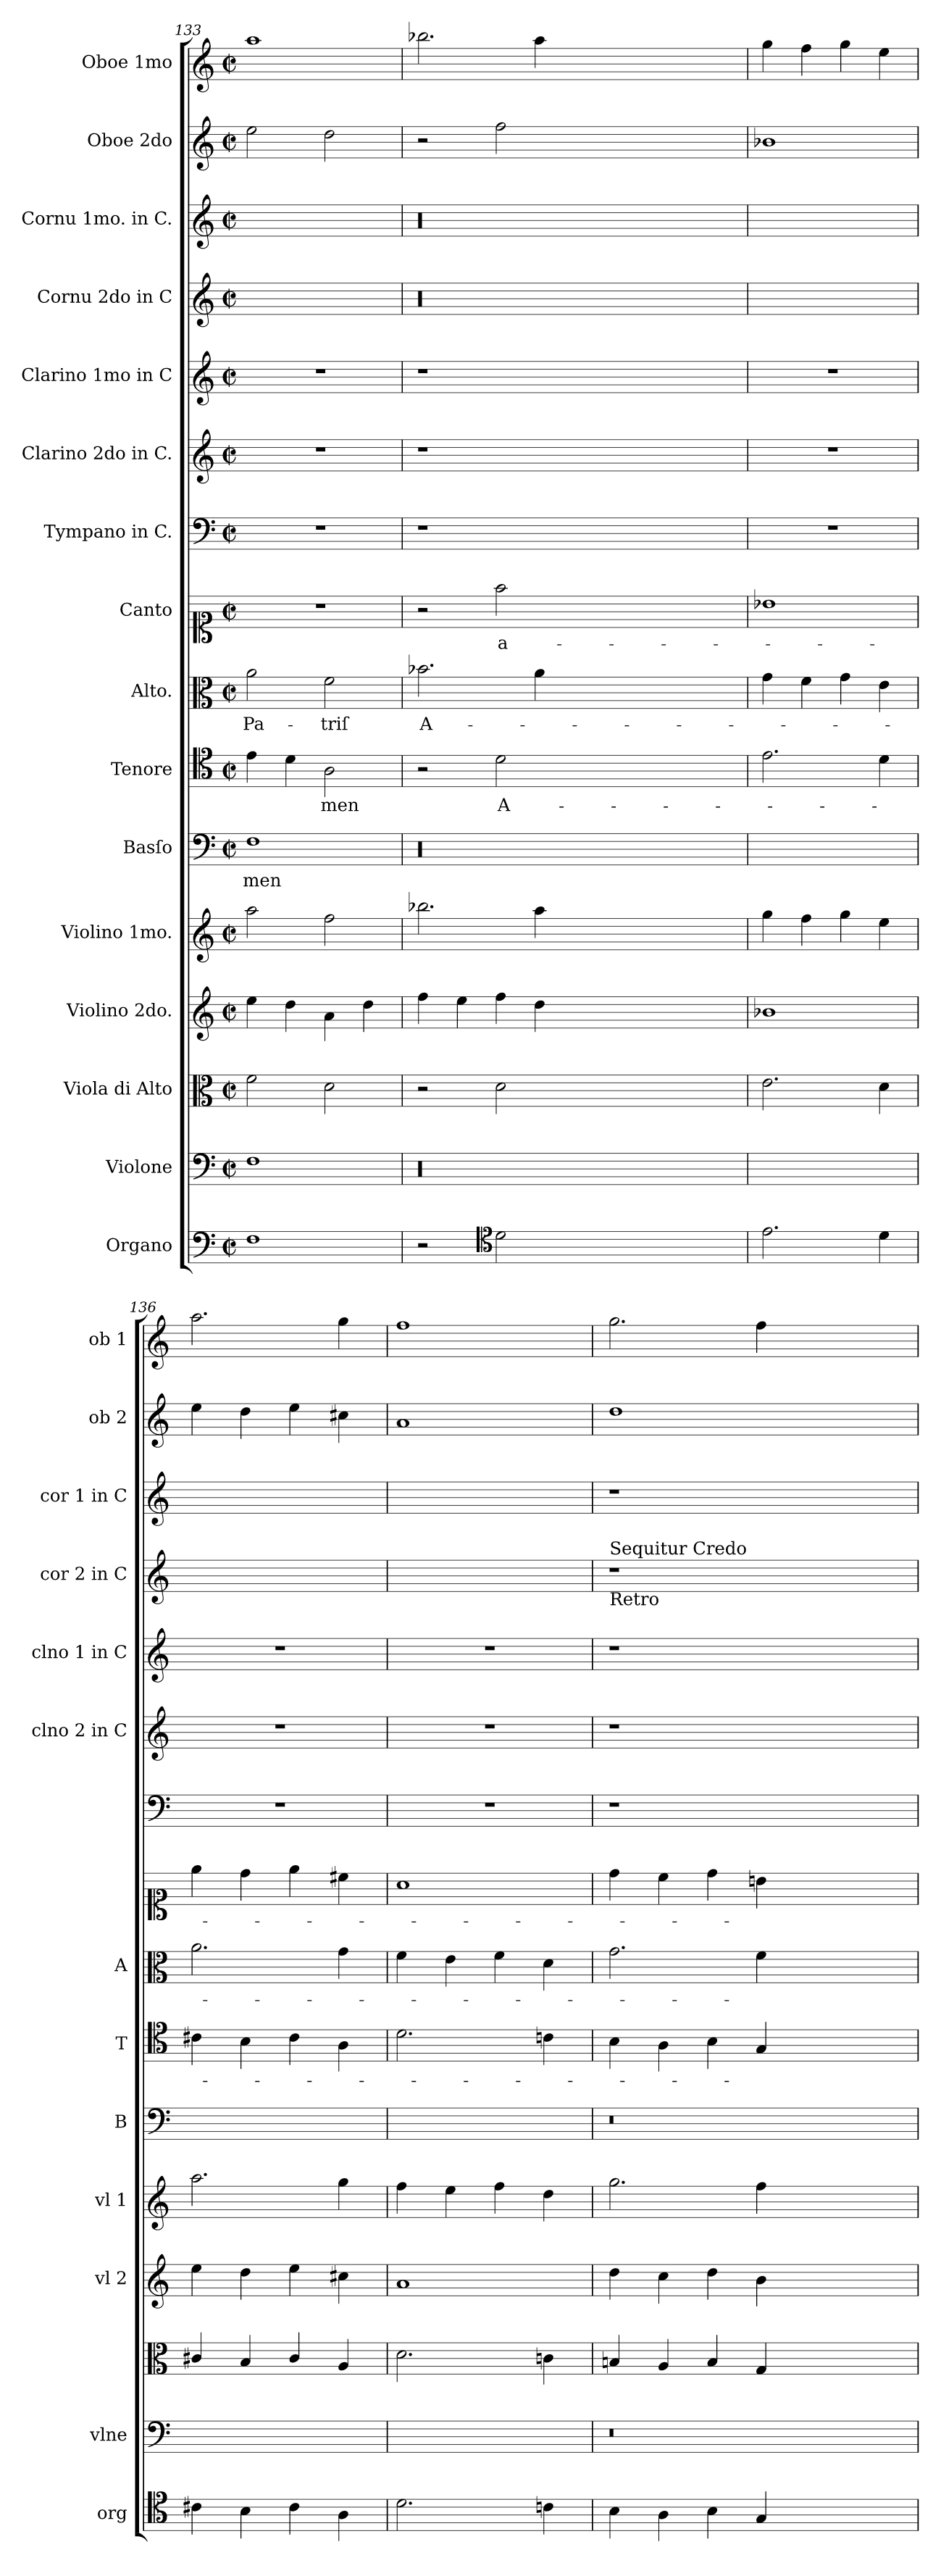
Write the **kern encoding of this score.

**kern	**kern	**kern	**kern	**kern	**kern	**text	**kern	**text	**kern	**text	**kern	**text	**kern	**kern	**kern	**kern	**kern	**kern	**kern
*part16	*part15	*part14	*part13	*part12	*part11	*part11	*part10	*part10	*part9	*part9	*part8	*part8	*part7	*part6	*part5	*part4	*part3	*part2	*part1
*staff16	*staff15	*staff14	*staff13	*staff12	*staff11	*staff11	*staff10	*staff10	*staff9	*staff9	*staff8	*staff8	*staff7	*staff6	*staff5	*staff4	*staff3	*staff2	*staff1
*I"Organo	*I"Violone	*I"Viola di Alto	*I"Violino 2do.	*I"Violino 1mo.	*I"Basſo	*	*I"Tenore	*	*I"Alto.	*	*I"Canto	*	*I"Tympano in C.	*I"Clarino 2do in C.	*I"Clarino 1mo in C	*I"Cornu 2do in C	*I"Cornu 1mo. in C.	*I"Oboe 2do	*I"Oboe 1mo
*I'org	*I'vlne	*	*I'vl 2	*I'vl 1	*I'B	*	*I'T	*	*I'A	*	*	*	*	*I'clno 2 in C	*I'clno 1 in C	*I'cor 2 in C	*I'cor 1 in C	*I'ob 2	*I'ob 1
*clefF4	*clefF4	*clefC3	*clefG2	*clefG2	*clefF4	*	*clefC4	*	*clefC3	*	*clefC1	*	*clefF4	*clefG2	*clefG2	*clefG2	*clefG2	*clefG2	*clefG2
*k[]	*k[]	*k[]	*k[]	*k[]	*k[]	*	*k[]	*	*k[]	*	*k[]	*	*k[]	*k[]	*k[]	*k[]	*k[]	*k[]	*k[]
*C:	*C:	*C:	*C:	*C:	*C:	*	*C:	*	*C:	*	*C:	*	*C:	*C:	*C:	*C:	*C:	*C:	*C:
*M2/2	*M2/2	*M2/2	*M2/2	*M2/2	*M2/2	*	*M2/2	*	*M2/2	*	*M2/2	*	*M2/2	*M2/2	*M2/2	*M2/2	*M2/2	*M2/2	*M2/2
*met(c|)	*met(c|)	*met(c|)	*met(c|)	*met(c|)	*met(c|)	*	*met(c|)	*	*met(c|)	*	*met(c|)	*	*met(c|)	*met(c|)	*met(c|)	*met(c|)	*met(c|)	*met(c|)	*met(c|)
=133	=133	=133	=133	=133	=133	=133	=133	=133	=133	=133	=133	=133	=133	=133	=133	=133	=133	=133	=133
1F	1F	2f\	4ee\	2aa\	1F	-men	4e\	.	2a\	Pa-	1r	.	1r	1r	1r	1ryy	1ryy	2ee\	1aa
.	.	.	4dd\	.	.	.	4d\	.	.	.	.	.	.	.	.	.	.	.	.
.	.	2d\	4a\	2ff\	.	.	2A\	-men	2f\	-triſ	.	.	.	.	.	.	.	2dd\	.
.	.	.	4dd\	.	.	.	.	.	.	.	.	.	.	.	.	.	.	.	.
=134	=134	=134	=134	=134	=134	=134	=134	=134	=134	=134	=134	=134	=134	=134	=134	=134	=134	=134	=134
2r	00r	2r	4ff\	2.bb-X\	00r	.	2r	.	2.b-X\	A-	2r	.	1r	1r	1r	00r	00r	2r	2.bb-X\
.	.	.	4ee\	.	.	.	.	.	.	.	.	.	.	.	.	.	.	.	.
*clefC4	*	*	*	*	*	*	*	*	*	*	*	*	*	*	*	*	*	*	*
2d\	.	2d\	4ff\	.	.	.	2d\	A-	.	.	2ff\	a-	.	.	.	.	.	2ff\	.
.	.	.	4dd\	4aa\	.	.	.	.	4a\	.	.	.	.	.	.	.	.	.	4aa\
0.ryy	.	0.ryy	0.ryy	0.ryy	.	.	0.ryy	.	0.ryy	.	0.ryy	.	0.ryy	0.ryy	0.ryy	.	.	0.ryy	0.ryy
=135	=135	=135	=135	=135	=135	=135	=135	=135	=135	=135	=135	=135	=135	=135	=135	=135	=135	=135	=135
2.e\	1ryy	2.e\	1b-X	4gg\	1ryy	.	2.e\	.	4g\	.	1b-X	.	1r	1r	1r	1ryy	1ryy	1b-X	4gg\
.	.	.	.	4ff\	.	.	.	.	4f\	.	.	.	.	.	.	.	.	.	4ff\
.	.	.	.	4gg\	.	.	.	.	4g\	.	.	.	.	.	.	.	.	.	4gg\
4d\	.	4d\	.	4ee\	.	.	4d\	.	4e\	.	.	.	.	.	.	.	.	.	4ee\
=136	=136	=136	=136	=136	=136	=136	=136	=136	=136	=136	=136	=136	=136	=136	=136	=136	=136	=136	=136
4c#X\	1ryy	4c#X/	4ee\	2.aa\	1ryy	.	4c#X\	.	2.a\	.	4ee\	.	1r	1r	1r	1ryy	1ryy	4ee\	2.aa\
4B\	.	4B/	4dd\	.	.	.	4B\	.	.	.	4dd\	.	.	.	.	.	.	4dd\	.
4c#\	.	4c#/	4ee\	.	.	.	4c#\	.	.	.	4ee\	.	.	.	.	.	.	4ee\	.
4A\	.	4A/	4cc#X\	4gg\	.	.	4A\	.	4g\	.	4cc#X\	.	.	.	.	.	.	4cc#X\	4gg\
=137	=137	=137	=137	=137	=137	=137	=137	=137	=137	=137	=137	=137	=137	=137	=137	=137	=137	=137	=137
2.d\	1ryy	2.d\	1a	4ff\	1ryy	.	2.d\	.	4f\	.	1a	.	1r	1r	1r	1ryy	1ryy	1a	1ff
.	.	.	.	4ee\	.	.	.	.	4e\	.	.	.	.	.	.	.	.	.	.
.	.	.	.	4ff\	.	.	.	.	4f\	.	.	.	.	.	.	.	.	.	.
4cn\	.	4cn\	.	4dd\	.	.	4cn\	.	4d\	.	.	.	.	.	.	.	.	.	.
=138	=138	=138	=138	=138	=138	=138	=138	=138	=138	=138	=138	=138	=138	=138	=138	=138	=138	=138	=138
!	!	!	!	!	!	!	!	!	!	!	!	!	!	!	!	!LO:TX:b:t=Retro	!	!	!
!	!	!	!	!	!	!	!	!	!	!	!	!	!	!	!	!LO:TX:a:t=Sequitur Credo	!	!	!
4B\	0r	4Bn/	4dd\	2.gg\	0r	.	4B\	.	2.g\	.	4dd\	.	1r	1r	1r	1r	1r	1dd	2.gg\
4A\	.	4A/	4cc\	.	.	.	4A\	.	.	.	4cc\	.	.	.	.	.	.	.	.
4B\	.	4B/	4dd\	.	.	.	4B\	.	.	.	4dd\	.	.	.	.	.	.	.	.
4G/	.	4G/	4b\	4ff\	.	.	4G/	.	4f\	.	4bn\	.	.	.	.	.	.	.	4ff\
1ryy	.	1ryy	1ryy	1ryy	.	.	1ryy	.	1ryy	.	1ryy	.	1ryy	1ryy	1ryy	1ryy	1ryy	1ryy	1ryy
=	=	=	=	=	=	=	=	=	=	=	=	=	=	=	=	=	=	=	=
*-	*-	*-	*-	*-	*-	*-	*-	*-	*-	*-	*-	*-	*-	*-	*-	*-	*-	*-	*-
